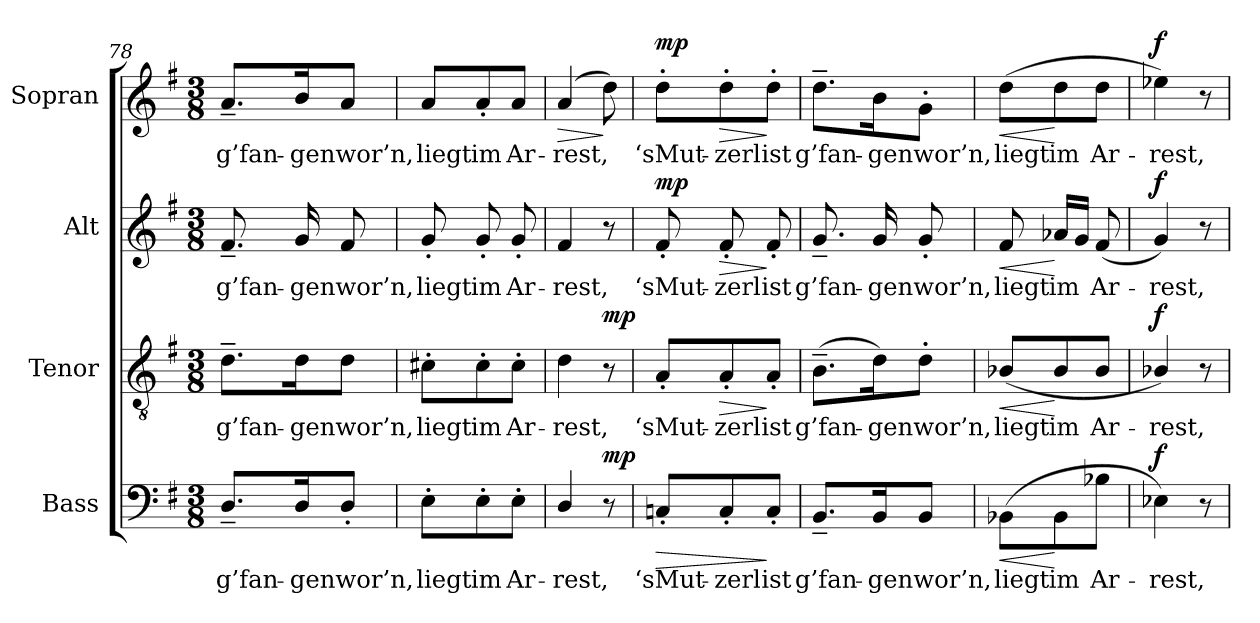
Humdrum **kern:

**kern	**text	**dynam	**kern	**text	**dynam	**kern	**text	**dynam	**kern	**text	**dynam
*part4	*part4	*part4	*part3	*part3	*part3	*part2	*part2	*part2	*part1	*part1	*part1
*staff4	*staff4	*staff4	*staff3	*staff3	*staff3	*staff2	*staff2	*staff2	*staff1	*staff1	*staff1
*I"Bass	*	*	*I"Tenor	*	*	*I"Alt	*	*	*I"Sopran	*	*
*I'B.	*	*	*I'T.	*	*	*I'A.	*	*	*I'S.	*	*
*clefF4	*	*	*clefGv2	*	*	*clefG2	*	*	*clefG2	*	*
*	*	*	*ITrd7c12	*	*	*	*	*	*	*	*
*k[f#]	*	*	*k[f#]	*	*	*k[f#]	*	*	*k[f#]	*	*
*G:	*	*	*G:	*	*	*G:	*	*	*G:	*	*
*M3/8	*	*	*M3/8	*	*	*M3/8	*	*	*M3/8	*	*
=78	=78	=78	=78	=78	=78	=78	=78	=78	=78	=78	=78
!	!LO:LY:b:color=#000000	!	!	!	!	!	!	!	!	!	!
!	!	!	!	!LO:LY:b:color=#000000	!	!	!	!	!	!	!
!	!	!	!	!	!	!	!LO:LY:b:color=#000000	!	!	!	!
!	!	!	!	!	!	!	!	!	!	!LO:LY:b:color=#000000	!
8.D~i/L	g’fan-	.	8.D~i\L	g’fan-	.	8.f#~i/	g’fan-	.	8.a~i/L	g’fan-	.
!	!LO:LY:b:color=#000000	!	!	!	!	!	!	!	!	!	!
!	!	!	!	!LO:LY:b:color=#000000	!	!	!	!	!	!	!
!	!	!	!	!	!	!	!LO:LY:b:color=#000000	!	!	!	!
!	!	!	!	!	!	!	!	!	!	!LO:LY:b:color=#000000	!
16Di/K	-gen	.	16Di\K	-gen	.	16gi/	-gen	.	16bi/K	-gen	.
!	!LO:LY:b:color=#000000	!	!	!	!	!	!	!	!	!	!
!	!	!	!	!LO:LY:b:color=#000000	!	!	!	!	!	!	!
!	!	!	!	!	!	!	!LO:LY:b:color=#000000	!	!	!	!
!	!	!	!	!	!	!	!	!	!	!LO:LY:b:color=#000000	!
8D'i/J	wor’n,	.	8Di\J	wor’n,	.	8f#i/	wor’n,	.	8ai/J	wor’n,	.
=79	=79	=79	=79	=79	=79	=79	=79	=79	=79	=79	=79
!	!LO:LY:b:color=#000000	!	!	!	!	!	!	!	!	!	!
!	!	!	!	!LO:LY:b:color=#000000	!	!	!	!	!	!	!
!	!	!	!	!	!	!	!LO:LY:b:color=#000000	!	!	!	!
!	!	!	!	!	!	!	!	!	!	!LO:LY:b:color=#000000	!
8E'i\L	liegt	.	8C#X'i\L	liegt	.	8g'i/	liegt	.	8ai/L	liegt	.
!	!LO:LY:b:color=#000000	!	!	!	!	!	!	!	!	!	!
!	!	!	!	!LO:LY:b:color=#000000	!	!	!	!	!	!	!
!	!	!	!	!	!	!	!LO:LY:b:color=#000000	!	!	!	!
!	!	!	!	!	!	!	!	!	!	!LO:LY:b:color=#000000	!
8E'i\	im	.	8C#'i\	im	.	8g'i/	im	.	8a'i/	im	.
!	!LO:LY:b:color=#000000	!	!	!	!	!	!	!	!	!	!
!	!	!	!	!LO:LY:b:color=#000000	!	!	!	!	!	!	!
!	!	!	!	!	!	!	!LO:LY:b:color=#000000	!	!	!	!
!	!	!	!	!	!	!	!	!	!	!LO:LY:b:color=#000000	!
8E'i\J	Ar-	.	8C#'i\J	Ar-	.	8g'i/	Ar-	.	8ai/J	Ar-	.
=80	=80	=80	=80	=80	=80	=80	=80	=80	=80	=80	=80
!	!LO:LY:b:color=#000000	!	!	!	!	!	!	!	!	!	!
!	!	!	!	!LO:LY:b:color=#000000	!	!	!	!	!	!	!
!	!	!	!	!	!	!	!LO:LY:b:color=#000000	!	!	!	!
!	!	!	!	!	!	!	!	!	!	!LO:LY:b:color=#000000	!LO:HP:b
!	!	!	!	!	!	!	!	!	!	!	!LO:HP:n=1:b
4Di/	-rest,	.	4Di\	-rest,	.	4f#i/	-rest,	.	(4ai/	-rest,	> >
8r	.	mp	8r	.	mp	8r	.	.	8ddi\)	.	]
.	.	.	.	.	.	.	.	.	.	.	]
=81	=81	=81	=81	=81	=81	=81	=81	=81	=81	=81	=81
!	!LO:LY:b:color=#000000	!LO:HP:b	!	!	!	!	!	!	!	!	!
!	!	!	!	!LO:LY:b:color=#000000	!	!	!	!	!	!	!
!	!	!	!	!	!	!	!LO:LY:b:color=#000000	!	!	!	!
!	!	!	!	!	!	!	!	!	!	!LO:LY:b:color=#000000	!
8Cn'i/L	‘sMut-	>	8AA'i/L	‘sMut-	.	8f#'i/	‘sMut-	mp	8dd'i\L	‘sMut-	mp
!	!LO:LY:b:color=#000000	!	!	!	!	!	!	!	!	!	!
!	!	!	!	!LO:LY:b:color=#000000	!LO:HP:b	!	!	!	!	!	!
!	!	!	!	!	!	!	!LO:LY:b:color=#000000	!LO:HP:b	!	!	!
!	!	!	!	!	!	!	!	!	!	!LO:LY:b:color=#000000	!LO:HP:b
8C'i/	-zerl	.	8AA'i/	-zerl	>	8f#'i/	-zerl	>	8dd'i\	-zerl	>
!	!LO:LY:b:color=#000000	!	!	!	!	!	!	!	!	!	!
!	!	!	!	!LO:LY:b:color=#000000	!	!	!	!	!	!	!
!	!	!	!	!	!	!	!LO:LY:b:color=#000000	!	!	!	!
!	!	!	!	!	!	!	!	!	!	!LO:LY:b:color=#000000	!
8C'i/J	ist	]	8AA'i/J	ist	]	8f#'i/	ist	]	8dd'i\J	ist	]
=82	=82	=82	=82	=82	=82	=82	=82	=82	=82	=82	=82
!	!LO:LY:b:color=#000000	!	!	!	!	!	!	!	!	!	!
!	!	!	!	!LO:LY:b:color=#000000	!	!	!	!	!	!	!
!	!	!	!	!	!	!	!LO:LY:b:color=#000000	!	!	!	!
!	!	!	!	!	!	!	!	!	!	!LO:LY:b:color=#000000	!
8.BB~i/L	g’fan-	.	(8.BB~i\L	g’fan-	.	8.g~i/	g’fan-	.	8.dd~i\L	g’fan-	.
!	!LO:LY:b:color=#000000	!	!	!	!	!	!	!	!	!	!
!	!	!	!	!LO:LY:b:color=#000000	!	!	!	!	!	!	!
!	!	!	!	!	!	!	!LO:LY:b:color=#000000	!	!	!	!
!	!	!	!	!	!	!	!	!	!	!LO:LY:b:color=#000000	!
16BBi/K	-gen	.	16Di\K)	-gen	.	16gi/	-gen	.	16bi\K	-gen	.
!	!LO:LY:b:color=#000000	!	!	!	!	!	!	!	!	!	!
!	!	!	!	!LO:LY:b:color=#000000	!	!	!	!	!	!	!
!	!	!	!	!	!	!	!LO:LY:b:color=#000000	!	!	!	!
!	!	!	!	!	!	!	!	!	!	!LO:LY:b:color=#000000	!
8BBi/J	wor’n,	.	8D'i\J	wor’n,	.	8g'i/	wor’n,	.	8g'i\J	wor’n,	.
!!LO:LB:g=z
=83	=83	=83	=83	=83	=83	=83	=83	=83	=83	=83	=83
!	!LO:LY:b:color=#000000	!LO:HP:b	!	!	!	!	!	!	!	!	!
!	!	!	!	!LO:LY:b:color=#000000	!LO:HP:b	!	!	!	!	!	!
!	!	!	!	!	!	!	!LO:LY:b:color=#000000	!LO:HP:b	!	!	!
!	!	!	!	!	!	!	!	!	!	!LO:LY:b:color=#000000	!LO:HP:b
(8BB-Xi\L	liegt	<	(8BB-Xi/L	liegt	<	8f#i/	liegt	<	(8ddi\L	liegt	<
!	!LO:LY:b:color=#000000	!	!	!	!	!	!	!	!	!	!
!	!	!	!	!LO:LY:b:color=#000000	!	!	!	!	!	!	!
!	!	!	!	!	!	!	!LO:LY:b:color=#000000	!	!	!	!
!	!	!	!	!	!	!	!	!	!	!LO:LY:b:color=#000000	!
8BB-i\	im	[	8BB-i/	im	[	16a-Xi/LL	im	[	8ddi\	im	[
.	.	.	.	.	.	16gi/JJ	.	.	.	.	.
!	!LO:LY:b:color=#000000	!	!	!	!	!	!	!	!	!	!
!	!	!	!	!LO:LY:b:color=#000000	!	!	!	!	!	!	!
!	!	!	!	!	!	!	!LO:LY:b:color=#000000	!	!	!	!
!	!	!	!	!	!	!	!	!	!	!LO:LY:b:color=#000000	!
8B-Xi\J	Ar-	.	8BB-i/J	Ar-	.	(8f#i/	Ar-	.	8ddi\J	Ar-	.
=84	=84	=84	=84	=84	=84	=84	=84	=84	=84	=84	=84
!	!LO:LY:b:color=#000000	!	!	!	!	!	!	!	!	!	!
!	!	!	!	!LO:LY:b:color=#000000	!	!	!	!	!	!	!
!	!	!	!	!	!	!	!LO:LY:b:color=#000000	!	!	!	!
!	!	!	!	!	!	!	!	!	!	!LO:LY:b:color=#000000	!
4E-Xi\)	-rest,	f	4BB-Xi/)	-rest,	f	4gi/)	-rest,	f	4ee-Xi\)	-rest,	f
8r	.	.	8r	.	.	8r	.	.	8r	.	.
=	=	=	=	=	=	=	=	=	=	=	=
*-	*-	*-	*-	*-	*-	*-	*-	*-	*-	*-	*-
